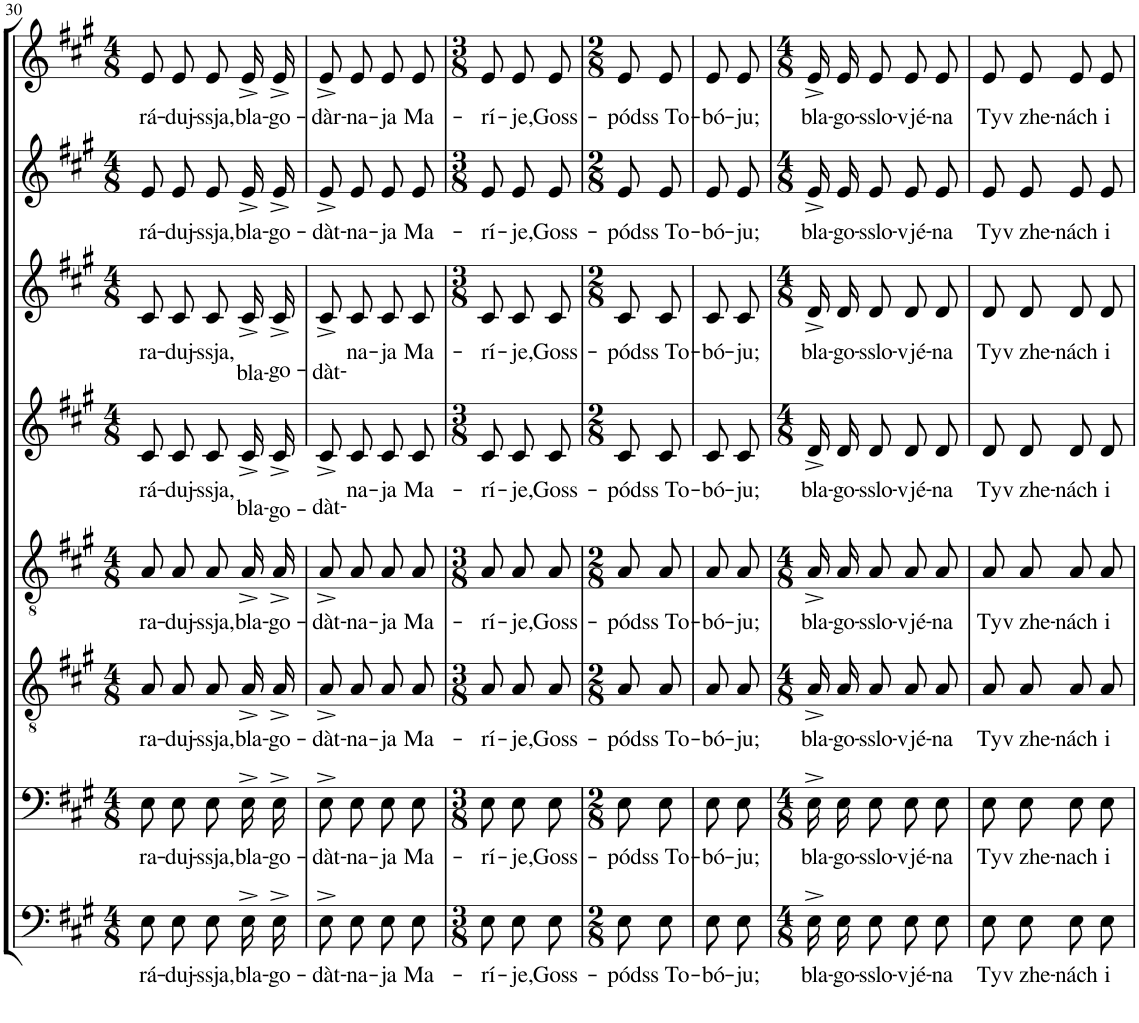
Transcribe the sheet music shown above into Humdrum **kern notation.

**kern	**text	**kern	**text	**kern	**text	**kern	**text	**kern	**text	**kern	**text	**kern	**text	**kern	**text
*part8	*part8	*part7	*part7	*part6	*part6	*part5	*part5	*part4	*part4	*part3	*part3	*part2	*part2	*part1	*part1
*staff8	*staff8	*staff7	*staff7	*staff6	*staff6	*staff5	*staff5	*staff4	*staff4	*staff3	*staff3	*staff2	*staff2	*staff1	*staff1
*I"Bassi II	*	*I"Bassi I	*	*I"Tenori II	*	*I"Tenori I	*	*I"Contralti II	*	*I"Contralti I	*	*I"Soprani II	*	*I"Soprani I	*
!!LO:PB:g=z
*clefF4	*	*clefF4	*	*clefGv2	*	*clefGv2	*	*clefG2	*	*clefG2	*	*clefG2	*	*clefG2	*
*	*	*	*	*	*	*	*	*	*	*	*	*Trd1c2	*	*Trd1c2	*
*k[f#c#g#]	*	*k[f#c#g#]	*	*k[f#c#g#]	*	*k[f#c#g#]	*	*k[f#c#g#]	*	*k[f#c#g#]	*	*k[f#c#g#]	*	*k[f#c#g#]	*
*A:	*	*A:	*	*A:	*	*A:	*	*A:	*	*A:	*	*A:	*	*A:	*
*M4/8	*	*M4/8	*	*M4/8	*	*M4/8	*	*M4/8	*	*M4/8	*	*M4/8	*	*M4/8	*
=30	=30	=30	=30	=30	=30	=30	=30	=30	=30	=30	=30	=30	=30	=30	=30
!	!LO:LY:b	!	!LO:LY:b	!	!LO:LY:b	!	!LO:LY:b	!	!LO:LY:b	!	!LO:LY:b	!	!LO:LY:b	!	!LO:LY:b
8E\	rá-	8E\	ra-	8A/	ra-	8A/	ra-	8c#/	rá-	8c#/	ra-	8e/	rá-	8e/	rá-
!	!LO:LY:b	!	!LO:LY:b	!	!LO:LY:b	!	!LO:LY:b	!	!LO:LY:b	!	!LO:LY:b	!	!LO:LY:b	!	!LO:LY:b
8E\	-duj-	8E\	-duj-	8A/	-duj-	8A/	-duj-	8c#/	-duj-	8c#/	-duj-	8e/	-duj-	8e/	-duj-
!	!LO:LY:b	!	!LO:LY:b	!	!LO:LY:b	!	!LO:LY:b	!	!LO:LY:b	!	!LO:LY:b	!	!LO:LY:b	!	!LO:LY:b
8E\	-ssja,	8E\	-ssja,	8A/	-ssja,	8A/	-ssja,	8c#/	-ssja,	8c#/	-ssja,	8e/	-ssja,	8e/	-ssja,
!	!LO:LY:b	!	!LO:LY:b	!	!LO:LY:b	!	!LO:LY:b	!	!LO:LY:b	!	!LO:LY:b	!	!LO:LY:b	!	!LO:LY:b
16E^\LL	bla-	16E^\LL	bla-	16A^/LL	bla-	16A^/LL	bla-	16c#^/LL	bla-	16c#^/LL	bla-	16e^/LL	bla-	16e^/LL	bla-
!	!LO:LY:b	!	!LO:LY:b	!	!LO:LY:b	!	!LO:LY:b	!	!LO:LY:b	!	!LO:LY:b	!	!LO:LY:b	!	!LO:LY:b
16E^\JJ	-go-	16E^\JJ	-go-	16A^/JJ	-go-	16A^/JJ	-go-	16c#^/JJ	-go-	16c#^/JJ	-go-	16e^/JJ	-go-	16e^/JJ	-go-
=31	=31	=31	=31	=31	=31	=31	=31	=31	=31	=31	=31	=31	=31	=31	=31
!	!LO:LY:b	!	!LO:LY:b	!	!LO:LY:b	!	!LO:LY:b	!	!LO:LY:b	!	!LO:LY:b	!	!LO:LY:b	!	!LO:LY:b
8E^\	-dàt-	8E^\	-dàt-	8A^/	-dàt-	8A^/	-dàt-	8c#^/	-dàt-	8c#^/	-dàt-	8e^/	-dàt-	8e^/	-dàr-
!	!LO:LY:b	!	!LO:LY:b	!	!LO:LY:b	!	!LO:LY:b	!	!LO:LY:b	!	!LO:LY:b	!	!LO:LY:b	!	!LO:LY:b
8E\	-na-	8E\	-na-	8A/	-na-	8A/	-na-	8c#/	-na-	8c#/	-na-	8e/	-na-	8e/	-na-
!	!LO:LY:b	!	!LO:LY:b	!	!LO:LY:b	!	!LO:LY:b	!	!LO:LY:b	!	!LO:LY:b	!	!LO:LY:b	!	!LO:LY:b
8E\	-ja	8E\	-ja	8A/	-ja	8A/	-ja	8c#/	-ja	8c#/	-ja	8e/	-ja	8e/	-ja
!	!LO:LY:b	!	!LO:LY:b	!	!LO:LY:b	!	!LO:LY:b	!	!LO:LY:b	!	!LO:LY:b	!	!LO:LY:b	!	!LO:LY:b
8E\	Ma-	8E\	Ma-	8A/	Ma-	8A/	Ma-	8c#/	Ma-	8c#/	Ma-	8e/	Ma-	8e/	Ma-
=32	=32	=32	=32	=32	=32	=32	=32	=32	=32	=32	=32	=32	=32	=32	=32
*M3/8	*	*M3/8	*	*M3/8	*	*M3/8	*	*M3/8	*	*M3/8	*	*M3/8	*	*M3/8	*
!	!LO:LY:b	!	!LO:LY:b	!	!LO:LY:b	!	!LO:LY:b	!	!LO:LY:b	!	!LO:LY:b	!	!LO:LY:b	!	!LO:LY:b
8E\L	-rí-	8E\L	-rí-	8A/L	-rí-	8A/L	-rí-	8c#/L	-rí-	8c#/L	-rí-	8e/L	-rí-	8e/L	-rí-
!	!LO:LY:b	!	!LO:LY:b	!	!LO:LY:b	!	!LO:LY:b	!	!LO:LY:b	!	!LO:LY:b	!	!LO:LY:b	!	!LO:LY:b
8E\	-je,	8E\	-je,	8A/	-je,	8A/	-je,	8c#/	-je,	8c#/	-je,	8e/	-je,	8e/	-je,
!	!LO:LY:b	!	!LO:LY:b	!	!LO:LY:b	!	!LO:LY:b	!	!LO:LY:b	!	!LO:LY:b	!	!LO:LY:b	!	!LO:LY:b
8E\J	Goss-	8E\J	Goss-	8A/J	Goss-	8A/J	Goss-	8c#/J	Goss-	8c#/J	Goss-	8e/J	Goss-	8e/J	Goss-
=33	=33	=33	=33	=33	=33	=33	=33	=33	=33	=33	=33	=33	=33	=33	=33
*M2/8	*	*M2/8	*	*M2/8	*	*M2/8	*	*M2/8	*	*M2/8	*	*M2/8	*	*M2/8	*
!	!LO:LY:b	!	!LO:LY:b	!	!LO:LY:b	!	!LO:LY:b	!	!LO:LY:b	!	!LO:LY:b	!	!LO:LY:b	!	!LO:LY:b
8E\L	-pód	8E\L	-pód	8A/L	-pód	8A/L	-pód	8c#/L	-pód	8c#/L	-pód	8e/L	-pód	8e/L	-pód
!	!LO:LY:b	!	!LO:LY:b	!	!LO:LY:b	!	!LO:LY:b	!	!LO:LY:b	!	!LO:LY:b	!	!LO:LY:b	!	!LO:LY:b
8E\J	ss To-	8E\J	ss To-	8A/J	ss To-	8A/J	ss To-	8c#/J	ss To-	8c#/J	ss To-	8e/J	ss To-	8e/J	ss To-
=34	=34	=34	=34	=34	=34	=34	=34	=34	=34	=34	=34	=34	=34	=34	=34
!	!LO:LY:b	!	!LO:LY:b	!	!LO:LY:b	!	!LO:LY:b	!	!LO:LY:b	!	!LO:LY:b	!	!LO:LY:b	!	!LO:LY:b
8E\L	-bó-	8E\L	-bó-	8A/L	-bó-	8A/L	-bó-	8c#/L	-bó-	8c#/L	-bó-	8e/L	-bó-	8e/L	-bó-
!	!LO:LY:b	!	!LO:LY:b	!	!LO:LY:b	!	!LO:LY:b	!	!LO:LY:b	!	!LO:LY:b	!	!LO:LY:b	!	!LO:LY:b
8E\J	-ju;	8E\J	-ju;	8A/J	-ju;	8A/J	-ju;	8c#/J	-ju;	8c#/J	-ju;	8e/J	-ju;	8e/J	-ju;
=35	=35	=35	=35	=35	=35	=35	=35	=35	=35	=35	=35	=35	=35	=35	=35
*M4/8	*	*M4/8	*	*M4/8	*	*M4/8	*	*M4/8	*	*M4/8	*	*M4/8	*	*M4/8	*
!	!LO:LY:b	!	!LO:LY:b	!	!LO:LY:b	!	!LO:LY:b	!	!LO:LY:b	!	!LO:LY:b	!	!LO:LY:b	!	!LO:LY:b
16E^\LL	bla-	16E^\LL	bla-	16A^/LL	bla-	16A^/LL	bla-	16d^/LL	bla-	16d^/LL	bla-	16e^/LL	bla-	16e^/LL	bla-
!	!LO:LY:b	!	!LO:LY:b	!	!LO:LY:b	!	!LO:LY:b	!	!LO:LY:b	!	!LO:LY:b	!	!LO:LY:b	!	!LO:LY:b
16E\JJ	-go-	16E\JJ	-go-	16A/JJ	-go-	16A/JJ	-go-	16d/JJ	-go-	16d/JJ	-go-	16e/JJ	-go-	16e/JJ	-go-
!	!LO:LY:b	!	!LO:LY:b	!	!LO:LY:b	!	!LO:LY:b	!	!LO:LY:b	!	!LO:LY:b	!	!LO:LY:b	!	!LO:LY:b
8E\	-sslo-	8E\	-sslo-	8A/	-sslo-	8A/	-sslo-	8d/	-sslo-	8d/	-sslo-	8e/	-sslo-	8e/	-sslo-
!	!LO:LY:b	!	!LO:LY:b	!	!LO:LY:b	!	!LO:LY:b	!	!LO:LY:b	!	!LO:LY:b	!	!LO:LY:b	!	!LO:LY:b
8E\	-vjé-	8E\	-vjé-	8A/	-vjé-	8A/	-vjé-	8d/	-vjé-	8d/	-vjé-	8e/	-vjé-	8e/	-vjé-
!	!LO:LY:b	!	!LO:LY:b	!	!LO:LY:b	!	!LO:LY:b	!	!LO:LY:b	!	!LO:LY:b	!	!LO:LY:b	!	!LO:LY:b
8E\	-na	8E\	-na	8A/	-na	8A/	-na	8d/	-na	8d/	-na	8e/	-na	8e/	-na
=36	=36	=36	=36	=36	=36	=36	=36	=36	=36	=36	=36	=36	=36	=36	=36
!	!LO:LY:b	!	!LO:LY:b	!	!LO:LY:b	!	!LO:LY:b	!	!LO:LY:b	!	!LO:LY:b	!	!LO:LY:b	!	!LO:LY:b
8E\	Ty	8E\	Ty	8A/	Ty	8A/	Ty	8d/	Ty	8d/	Ty	8e/	Ty	8e/	Ty
!	!LO:LY:b	!	!LO:LY:b	!	!LO:LY:b	!	!LO:LY:b	!	!LO:LY:b	!	!LO:LY:b	!	!LO:LY:b	!	!LO:LY:b
8E\	v zhe-	8E\	v zhe-	8A/	v zhe-	8A/	v zhe-	8d/	v zhe-	8d/	v zhe-	8e/	v zhe-	8e/	v zhe-
!	!LO:LY:b	!	!LO:LY:b	!	!LO:LY:b	!	!LO:LY:b	!	!LO:LY:b	!	!LO:LY:b	!	!LO:LY:b	!	!LO:LY:b
8E\	-nách	8E\	-nach	8A/	-nách	8A/	-nách	8d/	-nách	8d/	-nách	8e/	-nách	8e/	-nách
!	!LO:LY:b	!	!LO:LY:b	!	!LO:LY:b	!	!LO:LY:b	!	!LO:LY:b	!	!LO:LY:b	!	!LO:LY:b	!	!LO:LY:b
8E\	i	8E\	i	8A/	i	8A/	i	8d/	i	8d/	i	8e/	i	8e/	i
=	=	=	=	=	=	=	=	=	=	=	=	=	=	=	=
*-	*-	*-	*-	*-	*-	*-	*-	*-	*-	*-	*-	*-	*-	*-	*-
